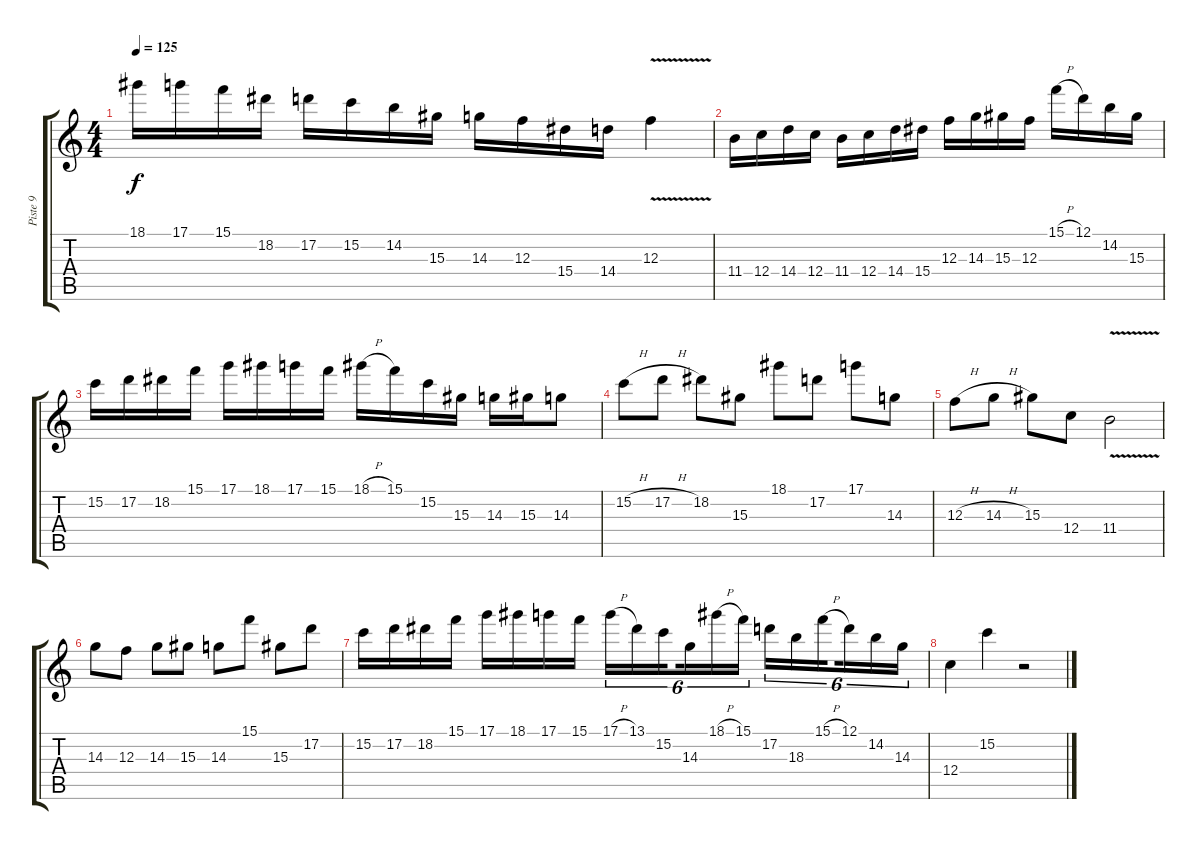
\track ("Piste 9" "Piste 9") {instrument distortionguitar}
\staff {score tabs}
\tuning (D4 A3 F3 C3 G2 D2) {hide}
\ts (4 4)
\tempo 125
\clef g2
\ks c
18.1.16{dy f} 17.1.16 15.1.16 18.2.16 17.2.16 15.2.16 14.2.16 15.3.16 14.3.16 12.3.16 15.4.16 14.4.16 12.3{v}.4 |
11.4.16 12.4.16 14.4.16 12.4.16 11.4.16 12.4.16 14.4.16 15.4.16 12.3.16 14.3.16 15.3.16 12.3.16 15.1{h}.16 12.1.16 14.2.16 15.3.16 |
15.2.16 17.2.16 18.2.16 15.1.16 17.1.16 18.1.16 17.1.16 15.1.16 18.1{h}.16 15.1.16 15.2.16 15.3.16 14.3.16 15.3.16 14.3.8 |
15.2{h}.8 17.2{h}.8 18.2.8 15.3.8 18.1.8 17.2.8 17.1.8 14.3.8 |
12.3{h}.8 14.3{h}.8 15.3.8 12.4.8 11.4{v}.2 |
14.3.8 12.3.8 14.3.8 15.3.8 14.3.8 15.1.8 15.3.8 17.2.8 |
15.2.16 17.2.16 18.2.16 15.1.16 17.1.16 18.1.16 17.1.16 15.1.16 17.1{h}.16{tu (6 4)} 13.1.16{tu (6 4)} 15.2.16{tu (6 4) beam splitsecondary} 14.3.16{tu (6 4)} 18.1{h}.16{tu (6 4)} 15.1.16{tu (6 4)} 17.2.16{tu (6 4)} 18.3.16{tu (6 4)} 15.1{h}.16{tu (6 4) beam splitsecondary} 12.1.16{tu (6 4)} 14.2.16{tu (6 4)} 14.3.16{tu (6 4)} |
12.4.4 15.2.4 r.2
